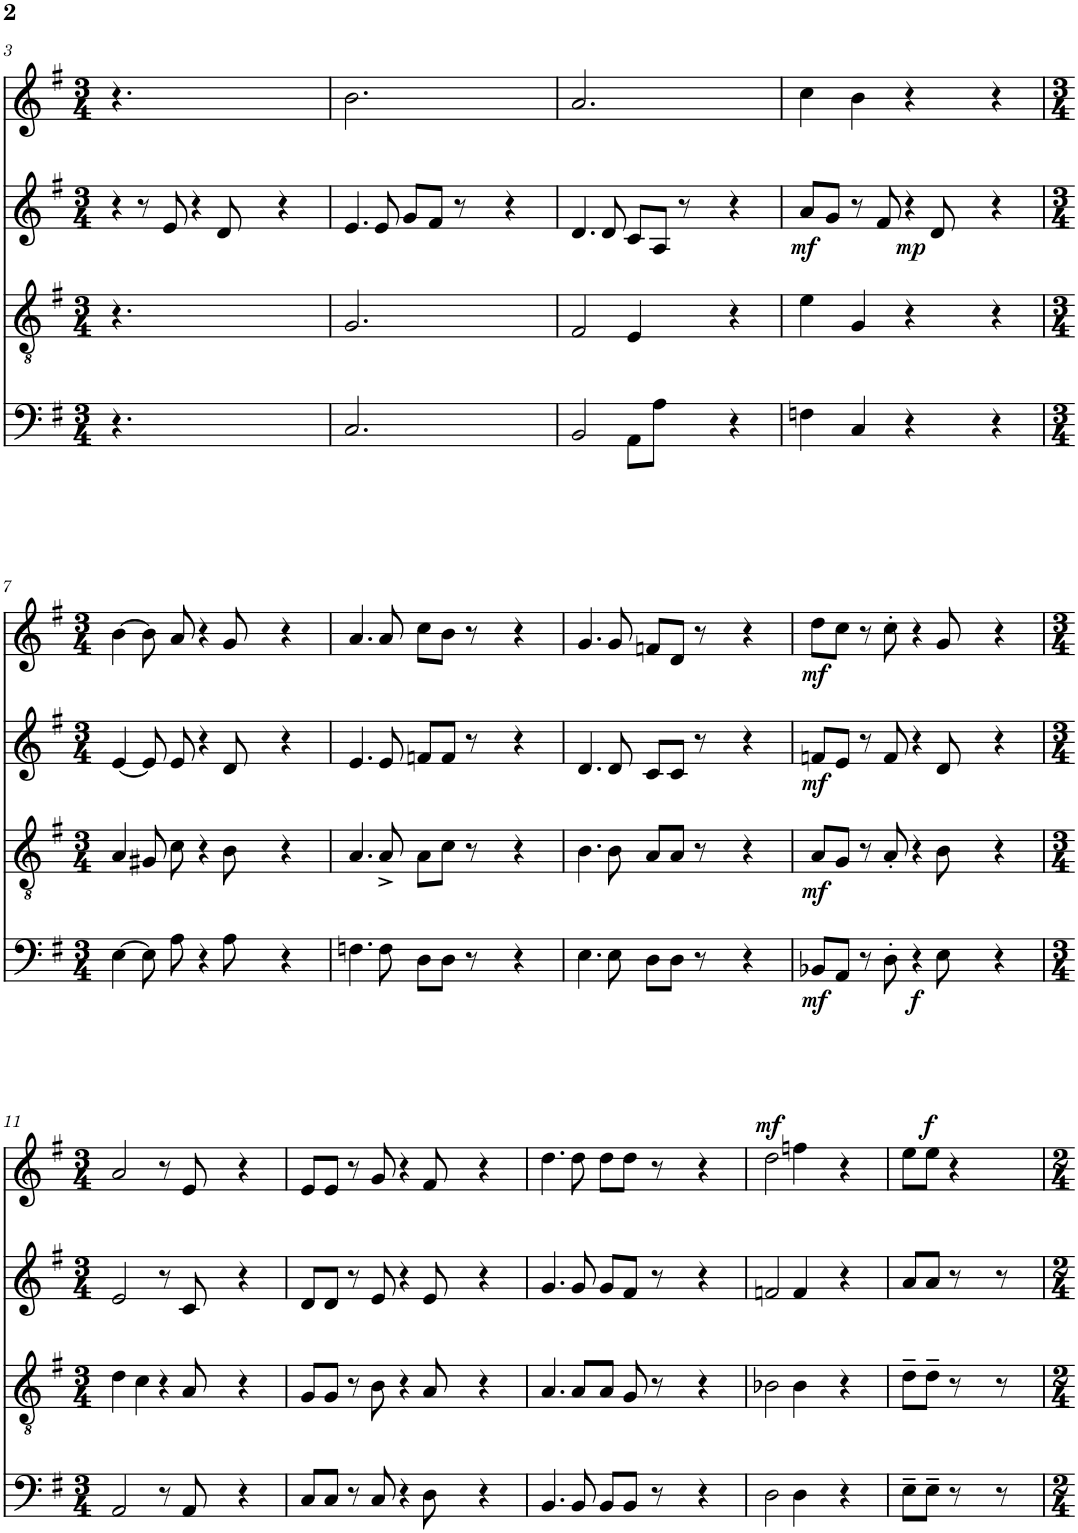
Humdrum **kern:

**kern	**dynam	**kern	**dynam	**kern	**dynam	**kern	**dynam
*part4	*part4	*part3	*part3	*part2	*part2	*part1	*part1
*staff4	*staff4	*staff3	*staff3	*staff2	*staff2	*staff1	*staff1
*I"Voice	*	*I"Voice	*	*I"Voice	*	*I"Voice	*
*I'V	*	*I'V	*	*I'V	*	*	*
!!LO:PB:g=z
*clefF4	*	*clefGv2	*	*clefG2	*	*clefG2	*
*k[f#]	*	*k[f#]	*	*k[f#]	*	*k[f#]	*
*M3/4	*	*M3/4	*	*M3/4	*	*M3/4	*
=3	=3	=3	=3	=3	=3	=3	=3
4.r	.	4.r	.	4r	.	4.r	.
.	.	.	.	8r	.	.	.
4.ryy	.	4.ryy	.	8e/	.	4.ryy	.
.	.	.	.	4r	.	.	.
2ryy	.	2ryy	.	8d/	.	2ryy	.
.	.	.	.	4ryy	.	.	.
.	.	.	.	4r	.	.	.
8.ryy	.	8.ryy	.	.	.	8.ryy	.
.	.	.	.	16ryy	.	.	.
=4	=4	=4	=4	=4	=4	=4	=4
2.C/	.	2.G/	.	4.e/	.	2.b\	.
.	.	.	.	8e/	.	.	.
.	.	.	.	8g/L	.	.	.
.	.	.	.	8f#/J	.	.	.
2ryy	.	2ryy	.	8r	.	2ryy	.
.	.	.	.	4ryy	.	.	.
.	.	.	.	4r	.	.	.
8.ryy	.	8.ryy	.	.	.	8.ryy	.
.	.	.	.	16ryy	.	.	.
=5	=5	=5	=5	=5	=5	=5	=5
2BB/	.	2F#/	.	4.d/	.	2.a/	.
.	.	.	.	8d/	.	.	.
8AA\L	.	4E/	.	8c/L	.	.	.
8A\J	.	.	.	8A/J	.	.	.
4ryy	.	4r	.	8r	.	2ryy	.
.	.	.	.	4ryy	.	.	.
4r	.	4..ryy	.	.	.	.	.
.	.	.	.	4r	.	.	.
16ryy	.	.	.	.	.	8.ryy	.
8ryy	.	.	.	.	.	.	.
.	.	.	.	16ryy	.	.	.
=6	=6	=6	=6	=6	=6	=6	=6
!	!	!	!	!	!LO:DY:b	!	!
4Fn\	.	4e\	.	8a/L	mf	4cc\	.
.	.	.	.	8g/J	.	.	.
!	!	!	!	!	!LO:DY:b	!	!
4C/	.	4G/	.	8r	mp	4b\	.
.	.	.	.	8f#/	.	.	.
4r	.	4r	.	4r	.	4r	.
4r	.	4r	.	8d/	.	4r	.
.	.	.	.	4ryy	.	.	.
4..ryy	.	4..ryy	.	.	.	4..ryy	.
.	.	.	.	4r	.	.	.
.	.	.	.	16ryy	.	.	.
!!LO:LB:g=z
=7	=7	=7	=7	=7	=7	=7	=7
*M3/4	*	*M3/4	*	*M3/4	*	*M3/4	*
[>4E\	.	4A/	.	[<4e/	.	[>4b\	.
8E\]	.	8G#X/	.	8e/]	.	8b\]	.
8A\	.	8c\	.	8e/	.	8a/	.
4r	.	4r	.	4r	.	4r	.
8A\	.	8B\	.	8d/	.	8g/	.
4ryy	.	4ryy	.	4ryy	.	4ryy	.
4r	.	4r	.	4r	.	4r	.
16ryy	.	16ryy	.	16ryy	.	16ryy	.
=8	=8	=8	=8	=8	=8	=8	=8
4.Fn\	.	4.A/	.	4.e/	.	4.a/	.
8F\	.	8A^/	.	8e/	.	8a/	.
8D\L	.	8A\L	.	8fn/L	.	8cc\L	.
8D\J	.	8c\J	.	8f/J	.	8b\J	.
8r	.	8r	.	8r	.	8r	.
4ryy	.	4ryy	.	4ryy	.	4ryy	.
4r	.	4r	.	4r	.	4r	.
16ryy	.	16ryy	.	16ryy	.	16ryy	.
=9	=9	=9	=9	=9	=9	=9	=9
4.E\	.	4.B\	.	4.d/	.	4.g/	.
8E\	.	8B\	.	8d/	.	8g/	.
8D\L	.	8A/L	.	8c/L	.	8fn/L	.
8D\J	.	8A/J	.	8c/J	.	8d/J	.
8r	.	8r	.	8r	.	8r	.
4ryy	.	4ryy	.	4ryy	.	4ryy	.
4r	.	4r	.	4r	.	4r	.
16ryy	.	16ryy	.	16ryy	.	16ryy	.
=10	=10	=10	=10	=10	=10	=10	=10
!	!LO:DY:b	!	!LO:DY:b	!	!LO:DY:b	!	!LO:DY:b
8BB-X/L	mf	8A/L	mf	8fn/L	mf	8dd\L	mf
8AA/J	.	8G/J	.	8e/J	.	8cc\J	.
!	!LO:DY:b	!	!	!	!	!	!
8r	f	8r	.	8r	.	8r	.
8D'\	.	8A'/	.	8f/	.	8cc'\	.
4r	.	4r	.	4r	.	4r	.
8E\	.	8B\	.	8d/	.	8g/	.
4ryy	.	4ryy	.	4ryy	.	4ryy	.
4r	.	4r	.	4r	.	4r	.
16ryy	.	16ryy	.	16ryy	.	16ryy	.
!!LO:LB:g=z
=11	=11	=11	=11	=11	=11	=11	=11
*M3/4	*	*M3/4	*	*M3/4	*	*M3/4	*
2AA/	.	4d\	.	2e/	.	2a/	.
.	.	4c\	.	.	.	.	.
8r	.	4r	.	8r	.	8r	.
8AA/	.	.	.	8c/	.	8e/	.
4ryy	.	8A/	.	4ryy	.	4ryy	.
.	.	4ryy	.	.	.	.	.
4r	.	.	.	4r	.	4r	.
.	.	4r	.	.	.	.	.
16ryy	.	.	.	16ryy	.	16ryy	.
8ryy	.	.	.	8ryy	.	8ryy	.
.	.	16ryy	.	.	.	.	.
=12	=12	=12	=12	=12	=12	=12	=12
8C/L	.	8G/L	.	8d/L	.	8e/L	.
8C/J	.	8G/J	.	8d/J	.	8e/J	.
8r	.	8r	.	8r	.	8r	.
8C/	.	8B\	.	8e/	.	8g/	.
4r	.	4r	.	4r	.	4r	.
8D\	.	8A/	.	8e/	.	8f#/	.
4ryy	.	4ryy	.	4ryy	.	4ryy	.
4r	.	4r	.	4r	.	4r	.
16ryy	.	16ryy	.	16ryy	.	16ryy	.
=13	=13	=13	=13	=13	=13	=13	=13
4.BB/	.	4.A/	.	4.g/	.	4.dd\	.
8BB/	.	8A/L	.	8g/	.	8dd\	.
8BB/L	.	8A/J	.	8g/L	.	8dd\L	.
8BB/J	.	8G/	.	8f#/J	.	8dd\J	.
8r	.	8r	.	8r	.	8r	.
4ryy	.	4ryy	.	4ryy	.	4ryy	.
4r	.	4r	.	4r	.	4r	.
16ryy	.	16ryy	.	16ryy	.	16ryy	.
=14	=14	=14	=14	=14	=14	=14	=14
!	!	!	!	!	!	!	!LO:DY:a
2D\	.	2B-X\	.	2fn/	.	2dd\	mf
4D\	.	4B-\	.	4f/	.	4ffn\	.
4r	.	4r	.	4r	.	4r	.
=15	=15	=15	=15	=15	=15	=15	=15
*	*	*	*	*	*	*^	*
8E~\L	.	8d~\L	.	8a/L	.	8ee\L	16ryy	.
!	!	!	!	!	!	!	!	!LO:DY:a
.	.	.	.	.	.	.	2ryy	f
8E~\J	.	8d~\J	.	8a/J	.	8ee\J	.	.
8r	.	8r	.	8r	.	4r	.	.
8r	.	8r	.	8r	.	.	.	.
8ryy	.	8ryy	.	8ryy	.	8ryy	.	.
.	.	.	.	.	.	.	16ryy	.
*	*	*	*	*	*	*v	*v	*
=	=	=	=	=	=	=	=
*-	*-	*-	*-	*-	*-	*-	*-
